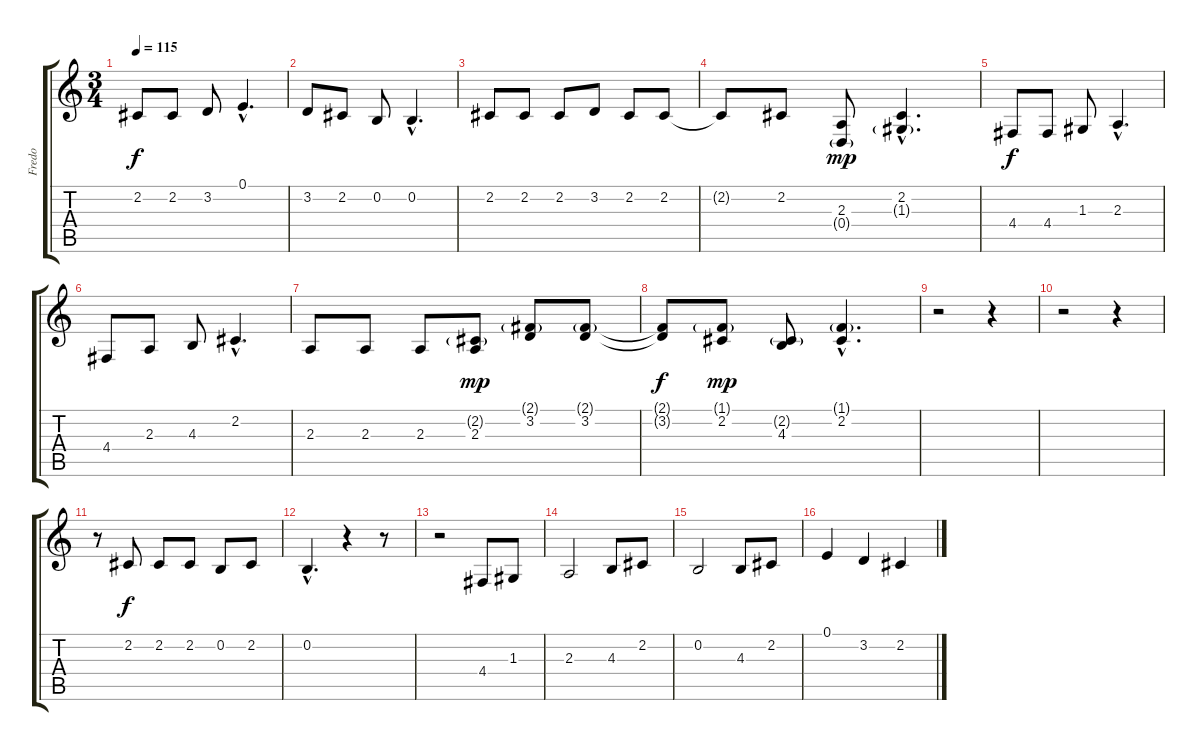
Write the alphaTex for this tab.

\track ("Fredo" "Fredo") {instrument baritonesax}
\staff {score tabs}
\tuning (E4 B3 G3 D3 A2 E2) {hide}
\ts (3 4)
\tempo 115
\clef g2
\ks c
2.2.8{dy f} 2.2.8 3.2.8 0.1{hac}.4{d} |
3.2.8 2.2.8 0.2.8 0.2{hac}.4{d} |
2.2.8 2.2.8 2.2.8 3.2.8 2.2.8 2.2.8 |
2.2{t}.8 2.2.8 (2.3 0.4{g}).8{dy mp} (2.2{hac} 1.3{g hac}).4{d} |
4.4.8{dy f} 4.4.8 1.3.8 2.3{hac}.4{d} |
4.4.8 2.3.8 4.3.8 2.2{hac}.4{d} |
2.3.8 2.3.8 2.3.8 (2.2{g} 2.3).8{dy mp} (2.1{g} 3.2).8 (2.1{g} 3.2).8 |
(2.1{t} 3.2{t}).8{dy f} (1.1{g} 2.2).8{dy mp} (2.2{g} 4.3).8 (1.1{g hac} 2.2{hac}).4{d} |
r.2 r.4 |
r.2 r.4 |
r.8 2.2.8{dy f} 2.2.8 2.2.8 0.2.8 2.2.8 |
0.2{hac}.4{d} r.4 r.8 |
r.2 4.4.8 1.3.8 |
2.3.2 4.3.8 2.2.8 |
0.2.2 4.3.8 2.2.8 |
0.1.4 3.2.4 2.2.4
